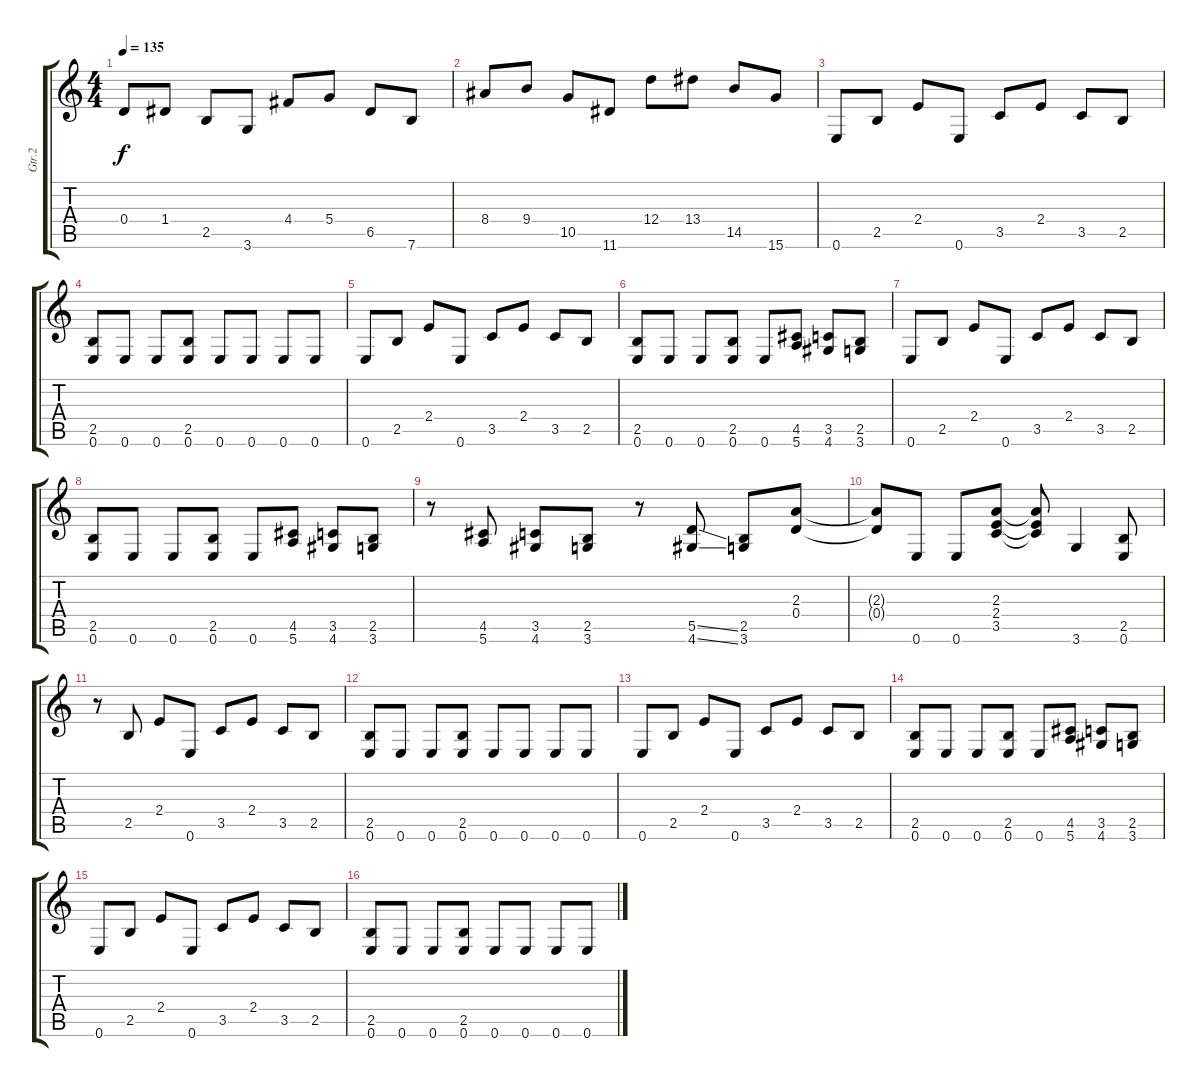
\track ("Gtr.2" "Gtr.2") {instrument distortionguitar}
\staff {score tabs}
\tuning (E4 B3 G3 D3 A2 E2) {hide}
\ts (4 4)
\tempo 135
\clef g2
\ks c
0.4.8{dy f instrument distortionguitar} 1.4.8 2.5.8 3.6.8 4.4.8 5.4.8 6.5.8 7.6.8 |
8.4.8 9.4.8 10.5.8 11.6.8 12.4.8 13.4.8 14.5.8 15.6.8 |
0.6.8 2.5.8 2.4.8 0.6.8 3.5.8 2.4.8 3.5.8 2.5.8 |
(2.5 0.6).8 0.6.8 0.6.8 (2.5 0.6).8 0.6.8 0.6.8 0.6.8 0.6.8 |
0.6.8 2.5.8 2.4.8 0.6.8 3.5.8 2.4.8 3.5.8 2.5.8 |
(2.5 0.6).8 0.6.8 0.6.8 (2.5 0.6).8 0.6.8 (4.5 5.6).8 (3.5 4.6).8 (2.5 3.6).8 |
0.6.8 2.5.8 2.4.8 0.6.8 3.5.8 2.4.8 3.5.8 2.5.8 |
(2.5 0.6).8 0.6.8 0.6.8 (2.5 0.6).8 0.6.8 (4.5 5.6).8 (3.5 4.6).8 (2.5 3.6).8 |
r.8 (4.5 5.6).8 (3.5 4.6).8 (2.5 3.6).8 r.8 (5.5{ss} 4.6{ss}).8 (2.5 3.6).8 (2.3 0.4).8 |
(2.3{t} 0.4{t}).8 0.6.8 0.6.8 (2.3 2.4 3.5).8 (2.3{t} 2.4{t} 3.5{t}).8 3.6.4 (2.5 0.6).8 |
r.8 2.5.8 2.4.8 0.6.8 3.5.8 2.4.8 3.5.8 2.5.8 |
(2.5 0.6).8 0.6.8 0.6.8 (2.5 0.6).8 0.6.8 0.6.8 0.6.8 0.6.8 |
0.6.8 2.5.8 2.4.8 0.6.8 3.5.8 2.4.8 3.5.8 2.5.8 |
(2.5 0.6).8 0.6.8 0.6.8 (2.5 0.6).8 0.6.8 (4.5 5.6).8 (3.5 4.6).8 (2.5 3.6).8 |
0.6.8 2.5.8 2.4.8 0.6.8 3.5.8 2.4.8 3.5.8 2.5.8 |
(2.5 0.6).8 0.6.8 0.6.8 (2.5 0.6).8 0.6.8 0.6.8 0.6.8 0.6.8
